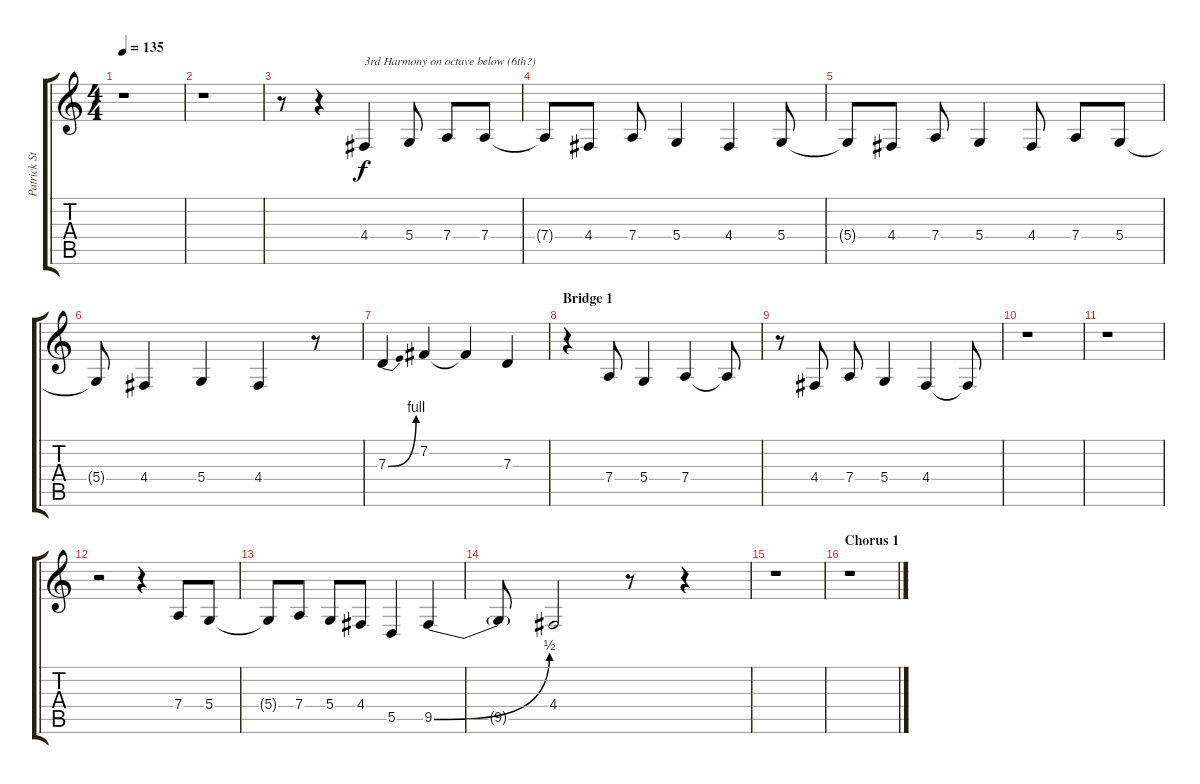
\track ("Patrick Stumph (Backing Vocals and Harmo" "Patrick St") {instrument oboe}
\staff {score tabs}
\tuning (E4 B3 G3 D3 A2 E2) {hide}
\ts (4 4)
\tempo 135
\clef g2
\ks c
r.1{dy f} |
r.1 |
r.8 r.4 4.4.4{txt "3rd Harmony on octave below (6th?)"} 5.4.8 7.4.8 7.4.8 |
7.4{t}.8 4.4.8 7.4.8 5.4.4 4.4.4 5.4.8 |
5.4{t}.8 4.4.8 7.4.8 5.4.4 4.4.8 7.4.8 5.4.8 |
5.4{t}.8 4.4.4 5.4.4 4.4.4 r.8 |
7.3{be (bend 0 0 60 4)}.4 7.2.4 7.2{t}.4 7.3.4 |
\section ("" "Bridge 1")
r.4 7.4.8 5.4.4 7.4.4 7.4{t}.8 |
r.8 4.4.8 7.4.8 5.4.4 4.4.4 4.4{t}.8 |
r.1 |
r.1 |
r.2 r.4 7.4.8 5.4.8 |
5.4{t}.8 7.4.8 5.4.8 4.4.8 5.5.4 9.5{be (bend 0 0 60 2)}.4 |
9.5{t}.8 4.4.2 r.8 r.4 |
r.1 |
\section ("" "Chorus 1")
r.1
